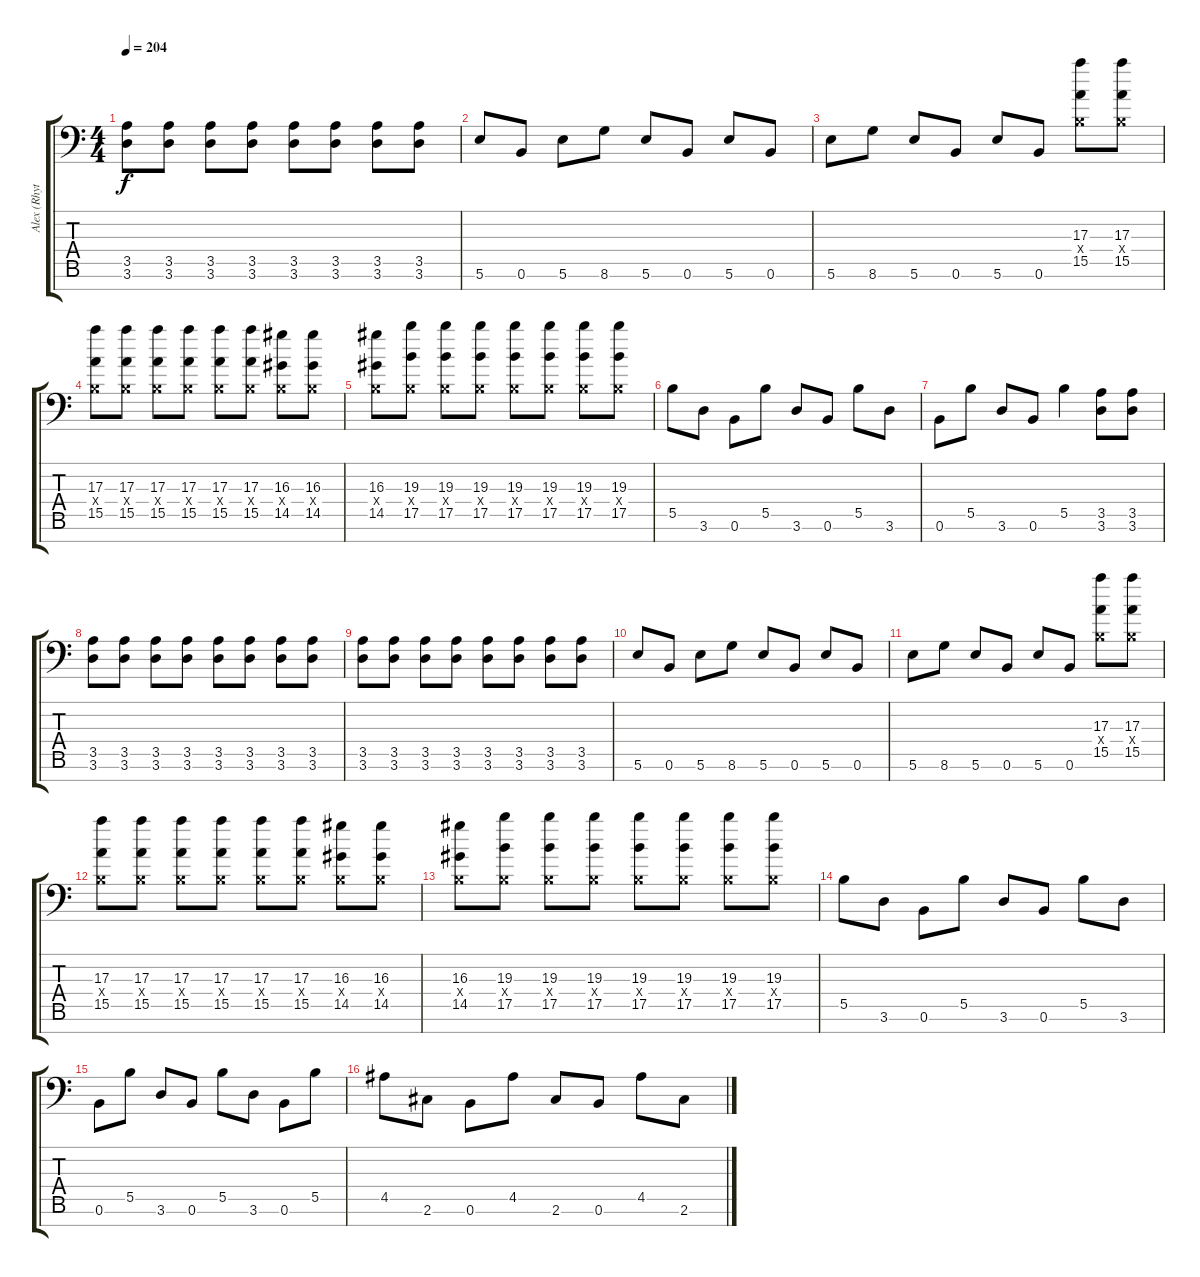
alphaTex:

\track ("Alex (Rhythm Guitar) " "Alex (Rhyt") {instrument distortionguitar}
\staff {score tabs}
\tuning (Db4 Ab3 E3 B2 Gb2 B1 Gb1) {hide}
\ts (4 4)
\tempo 204
\clef f4
\ks c
(3.5 3.6).8{dy f} (3.5 3.6).8 (3.5 3.6).8 (3.5 3.6).8 (3.5 3.6).8 (3.5 3.6).8 (3.5 3.6).8 (3.5 3.6).8 |
5.6.8 0.6.8 5.6.8 8.6.8 5.6.8 0.6.8 5.6.8 0.6.8 |
5.6.8 8.6.8 5.6.8 0.6.8 5.6.8 0.6.8 (17.3 0.4{x} 15.5).8 (17.3 0.4{x} 15.5).8 |
(17.3 0.4{x} 15.5).8 (17.3 0.4{x} 15.5).8 (17.3 0.4{x} 15.5).8 (17.3 0.4{x} 15.5).8 (17.3 0.4{x} 15.5).8 (17.3 0.4{x} 15.5).8 (16.3 0.4{x} 14.5).8 (16.3 0.4{x} 14.5).8 |
(16.3 0.4{x} 14.5).8 (19.3 0.4{x} 17.5).8 (19.3 0.4{x} 17.5).8 (19.3 0.4{x} 17.5).8 (19.3 0.4{x} 17.5).8 (19.3 0.4{x} 17.5).8 (19.3 0.4{x} 17.5).8 (19.3 0.4{x} 17.5).8 |
5.5.8 3.6.8 0.6.8 5.5.8 3.6.8 0.6.8 5.5.8 3.6.8 |
0.6.8 5.5.8 3.6.8 0.6.8 5.5.4 (3.5 3.6).8 (3.5 3.6).8 |
(3.5 3.6).8 (3.5 3.6).8 (3.5 3.6).8 (3.5 3.6).8 (3.5 3.6).8 (3.5 3.6).8 (3.5 3.6).8 (3.5 3.6).8 |
(3.5 3.6).8 (3.5 3.6).8 (3.5 3.6).8 (3.5 3.6).8 (3.5 3.6).8 (3.5 3.6).8 (3.5 3.6).8 (3.5 3.6).8 |
5.6.8 0.6.8 5.6.8 8.6.8 5.6.8 0.6.8 5.6.8 0.6.8 |
5.6.8 8.6.8 5.6.8 0.6.8 5.6.8 0.6.8 (17.3 0.4{x} 15.5).8 (17.3 0.4{x} 15.5).8 |
(17.3 0.4{x} 15.5).8 (17.3 0.4{x} 15.5).8 (17.3 0.4{x} 15.5).8 (17.3 0.4{x} 15.5).8 (17.3 0.4{x} 15.5).8 (17.3 0.4{x} 15.5).8 (16.3 0.4{x} 14.5).8 (16.3 0.4{x} 14.5).8 |
(16.3 0.4{x} 14.5).8 (19.3 0.4{x} 17.5).8 (19.3 0.4{x} 17.5).8 (19.3 0.4{x} 17.5).8 (19.3 0.4{x} 17.5).8 (19.3 0.4{x} 17.5).8 (19.3 0.4{x} 17.5).8 (19.3 0.4{x} 17.5).8 |
5.5.8 3.6.8 0.6.8 5.5.8 3.6.8 0.6.8 5.5.8 3.6.8 |
0.6.8 5.5.8 3.6.8 0.6.8 5.5.8 3.6.8 0.6.8 5.5.8 |
4.5.8 2.6.8 0.6.8 4.5.8 2.6.8 0.6.8 4.5.8 2.6.8
